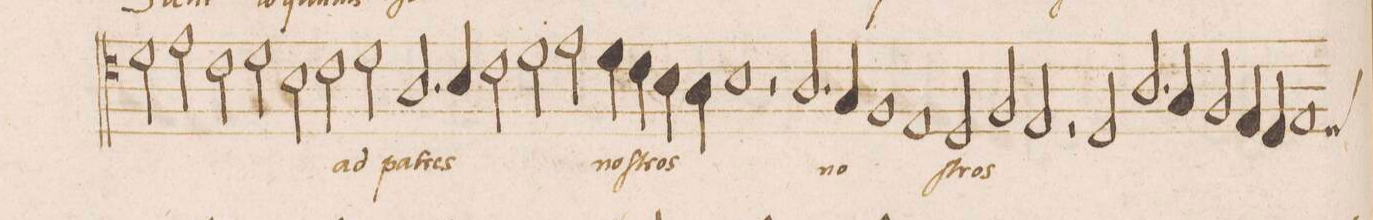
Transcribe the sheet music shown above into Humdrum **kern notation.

**kern	**text
*I"TENOR	*
*clefC4	*
*k[]	*
*met(c|)	*
*M2/1	*
2d\	.
2e\	.
2c\	.
2d\	.
=170	=170
2B\	.
2c\	ad
2d\	.
2.A/	pa-
=171	=171
4B/	-tres
2c\	.
2d\	.
2e\	.
=172	=172
4d\	no-
4c\	-ſtros
4B\	.
4A\	.
1B	.
=173	=173
2r	.
2.A/	no-
4G/	.
1F	.
=174	=174
1E	.
2D/	-ſtros
=175	=175
2F/	.
2E/	.
2r	.
*	*ij
2D/	ad
=176	=176
2.A/	pa-
4G/	-tres
2F/	no-
4E/	.
4D/	.
=177	=177
*custos:D	*
1E	.
*-	*-
